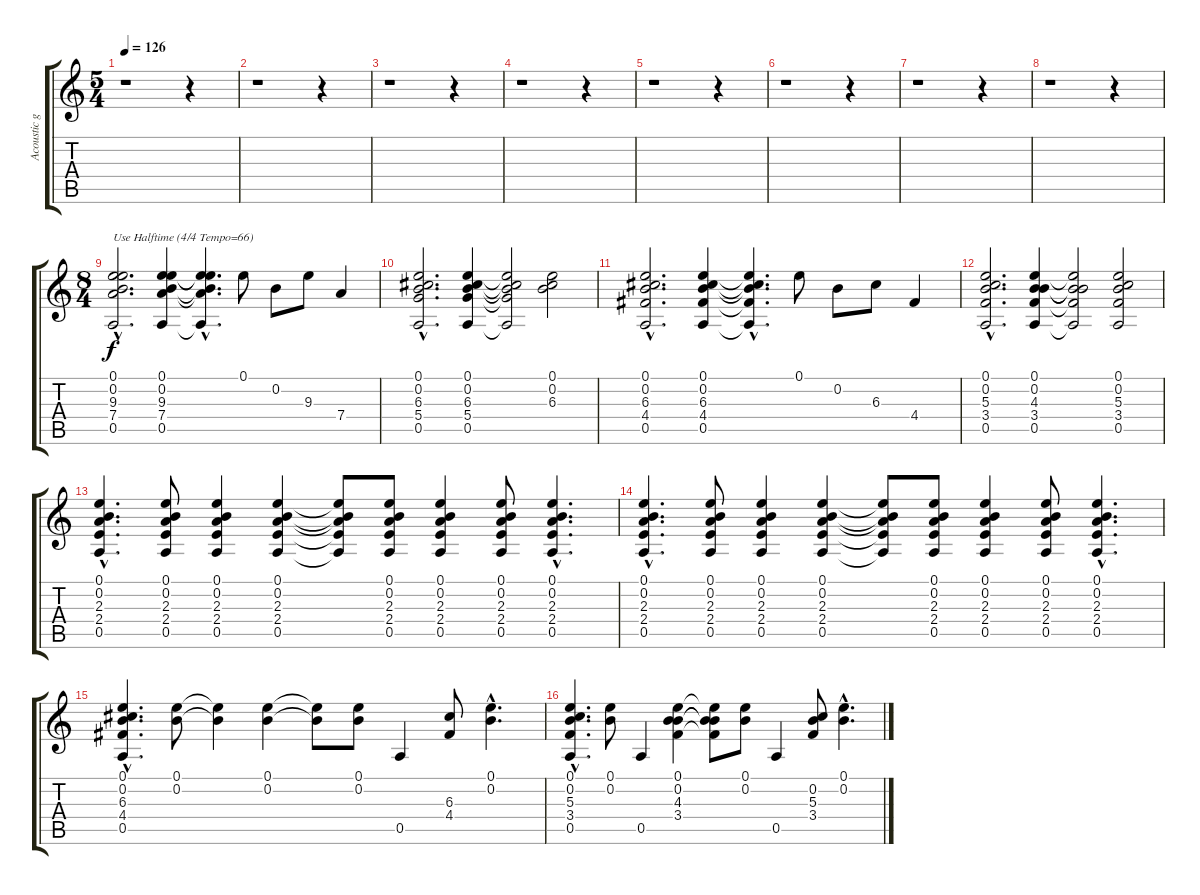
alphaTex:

\track ("Acoustic guitar" "Acoustic g") {instrument acousticguitarsteel}
\staff {score tabs}
\tuning (E4 B3 G3 D3 A2 E2) {hide}
\ts (5 4)
\tempo 126
\clef g2
\ks c
r.1{dy f} r.4 |
r.1 r.4 |
r.1 r.4 |
r.1 r.4 |
r.1 r.4 |
r.1 r.4 |
r.1 r.4 |
r.1 r.4 |
\ts (8 4)
(0.1{hac} 0.2{hac} 9.3{hac} 7.4{hac} 0.5{hac}).2{d txt "Use Halftime (4/4 Tempo=66)"} (0.1 0.2 9.3 7.4 0.5).4 (0.1{hac t} 0.2{hac t} 9.3{hac t} 7.4{hac t} 0.5{hac t}).4{d} 0.1.8 0.2.8 9.3.8 7.4.4 |
(0.1{hac} 0.2{hac} 6.3{hac} 5.4{hac} 0.5{hac}).2{d} (0.1 0.2 6.3 5.4 0.5).4 (0.1{t} 0.2{t} 6.3{t} 5.4{t} 0.5{t}).2 (0.1 0.2 6.3).2 |
(0.1{hac} 0.2{hac} 6.3{hac} 4.4{hac} 0.5{hac}).2{d} (0.1 0.2 6.3 4.4 0.5).4 (0.1{hac t} 0.2{hac t} 6.3{hac t} 4.4{hac t} 0.5{hac t}).4{d} 0.1.8 0.2.8 6.3.8 4.4.4 |
(0.1{hac} 0.2{hac} 5.3{hac} 3.4{hac} 0.5{hac}).2{d} (0.1 0.2 4.3 3.4 0.5).4 (0.1{t} 0.2{t} 4.3{t} 3.4{t} 0.5{t}).2 (0.1 0.2 5.3 3.4 0.5).2 |
(0.1{hac} 0.2{hac} 2.3{hac} 2.4{hac} 0.5{hac}).4{d} (0.1 0.2 2.3 2.4 0.5).8 (0.1 0.2 2.3 2.4 0.5).4 (0.1 0.2 2.3 2.4 0.5).4 (0.1{t} 0.2{t} 2.3{t} 2.4{t} 0.5{t}).8 (0.1 0.2 2.3 2.4 0.5).8 (0.1 0.2 2.3 2.4 0.5).4 (0.1 0.2 2.3 2.4 0.5).8 (0.1{hac} 0.2{hac} 2.3{hac} 2.4{hac} 0.5{hac}).4{d} |
(0.1{hac} 0.2{hac} 2.3{hac} 2.4{hac} 0.5{hac}).4{d} (0.1 0.2 2.3 2.4 0.5).8 (0.1 0.2 2.3 2.4 0.5).4 (0.1 0.2 2.3 2.4 0.5).4 (0.1{t} 0.2{t} 2.3{t} 2.4{t} 0.5{t}).8 (0.1 0.2 2.3 2.4 0.5).8 (0.1 0.2 2.3 2.4 0.5).4 (0.1 0.2 2.3 2.4 0.5).8 (0.1{hac} 0.2{hac} 2.3{hac} 2.4{hac} 0.5{hac}).4{d} |
(0.1{hac} 0.2{hac} 6.3{hac} 4.4{hac} 0.5{hac}).4{d} (0.1 0.2).8 (0.1{t} 0.2{t}).4 (0.1 0.2).4 (0.1{t} 0.2{t}).8 (0.1 0.2).8 0.5.4 (6.3 4.4).8 (0.1{hac} 0.2{hac}).4{d} |
(0.1{hac} 0.2{hac} 5.3{hac} 3.4{hac} 0.5{hac}).4{d} (0.1 0.2).8 0.5.4 (0.1 0.2 4.3 3.4).4 (0.1{t} 0.2{t} 4.3{t} 3.4{t}).8 (0.1 0.2).8 0.5.4 (0.2 5.3 3.4).8 (0.1{hac} 0.2{hac}).4{d}
